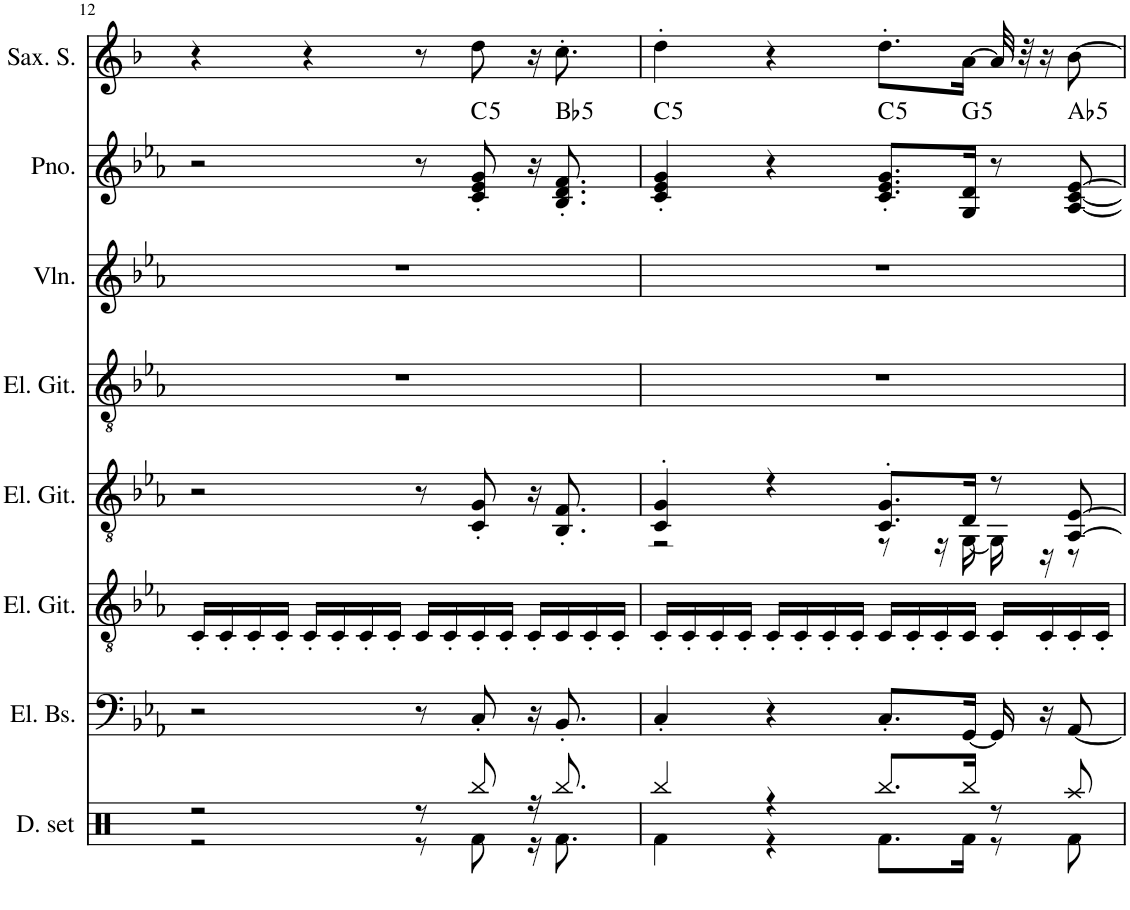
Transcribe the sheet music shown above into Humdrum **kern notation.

**kern	**kern	**kern	**kern	**kern	**kern	**kern	**harte	**kern
*part8	*part7	*part6	*part5	*part4	*part3	*part2	*part2	*part1
*staff8	*staff7	*staff6	*staff5	*staff4	*staff3	*staff2	*	*staff1
*I"Drumset	*I"5 snarige elektrische bas	*I"Elektrische gitaar	*I"Elektrische gitaar	*I"Elektrische gitaar	*I"Violen	*I"Piano	*	*I"Saxophone Soprano
*I'D. set	*I'El. Bs.	*I'El. Git.	*I'El. Git.	*I'El. Git.	*I'Vln.	*I'Pno.	*	*I'Sax. S.
!!LO:PB:g=z
*clefX	*clefF4	*clefGv2	*clefGv2	*clefGv2	*clefG2	*clefG2	*	*clefG2
*	*Trd7c12	*	*	*	*	*	*	*Trd1c2
*k[]	*k[b-e-a-]	*k[b-e-a-]	*k[b-e-a-]	*k[b-e-a-]	*k[b-e-a-]	*k[b-e-a-]	*	*k[b-]
*M4/4	*M4/4	*M4/4	*M4/4	*M4/4	*M4/4	*M4/4	*	*M4/4
=12	=12	=12	=12	=12	=12	=12	=12	=12
*^	*	*	*	*	*	*	*	*
2r	2r	2r	16C'/LL	2r	1r	1r	2r	.	4r
.	.	.	16C'/	.	.	.	.	.	.
.	.	.	16C'/	.	.	.	.	.	.
.	.	.	16C'/JJ	.	.	.	.	.	.
.	.	.	16C'/LL	.	.	.	.	.	4r
.	.	.	16C'/	.	.	.	.	.	.
.	.	.	16C'/	.	.	.	.	.	.
.	.	.	16C'/JJ	.	.	.	.	.	.
8r	8r	8r	16C/LL	8r	.	.	8r	.	8r
.	.	.	16C'/	.	.	.	.	.	.
!	!	!	!	!	!	!	!	!LO:H:kt=5	!
8Rbb/	8Rf\	8C'/	16C'/	8C/' 8G/'	.	.	8c/' 8e-/' 8g/'	C:(1,5)	8dd\
.	.	.	16C'/JJ	.	.	.	.	.	.
16r	16r	16r	16C'/LL	16r	.	.	16r	.	16r
!	!	!	!	!	!	!	!	!LO:H:kt=5	!
8.Rbb/	8.Rf\	8.BB-'/	16C/	8.BB-/' 8.F/'	.	.	8.B-/' 8.d/' 8.f/'	Bb:(1,5)	8.cc'\
.	.	.	16C'/	.	.	.	.	.	.
.	.	.	16C'/JJ	.	.	.	.	.	.
=13	=13	=13	=13	=13	=13	=13	=13	=13	=13
*	*	*	*	*^	*	*	*	*	*
!	!	!	!	!	!	!	!	!	!LO:H:kt=5	!
4Rbb/	4Rf\	4C'/	16C'/LL	4C/' 4G/'	2r	1r	1r	4c/' 4e-/' 4g/'	C:(1,5)	4dd'\
.	.	.	16C'/	.	.	.	.	.	.	.
.	.	.	16C'/	.	.	.	.	.	.	.
.	.	.	16C'/JJ	.	.	.	.	.	.	.
4r	4r	4r	16C'/LL	4r	.	.	.	4r	.	4r
.	.	.	16C'/	.	.	.	.	.	.	.
.	.	.	16C'/	.	.	.	.	.	.	.
.	.	.	16C'/JJ	.	.	.	.	.	.	.
!	!	!	!	!	!	!	!	!	!LO:H:kt=5	!
8.Rbb/L	8.Rf\L	8.C'/L	16C/LL	8.C/' 8.G/'L	8r	.	.	8.c/' 8.e-/' 8.g/'L	C:(1,5)	8.dd'\L
.	.	.	16C'/	.	.	.	.	.	.	.
.	.	.	16C'/	.	16r	.	.	.	.	.
!	!	!	!	!	!	!	!	!	!LO:H:kt=5	!
16Rbb/Jk	16Rf\Jk	[16GG/Jk	16C/JJ	16D/Jk	[16GG\	.	.	16G/ 16d/Jk	G:(1,5)	[16a\Jk
8r	8r	16GG/]	16C'/LL	8r	16GG\]	.	.	8r	.	32a/]
.	.	.	.	.	.	.	.	.	.	32r
.	.	16r	16C'/	.	16r	.	.	.	.	16r
!	!	!	!	!	!	!	!	!	!LO:H:kt=5	!
8Raa/	8Rf\	[8AA-/	16C'/	[8AA-/ [8E-/	8r	.	.	[8A-/ [8c/ [8e-/	Ab:(1,5)	[8b-\
.	.	.	16C'/JJ	.	.	.	.	.	.	.
*v	*v	*	*	*v	*v	*	*	*	*	*
=	=	=	=	=	=	=	=	=
*-	*-	*-	*-	*-	*-	*-	*-	*-
